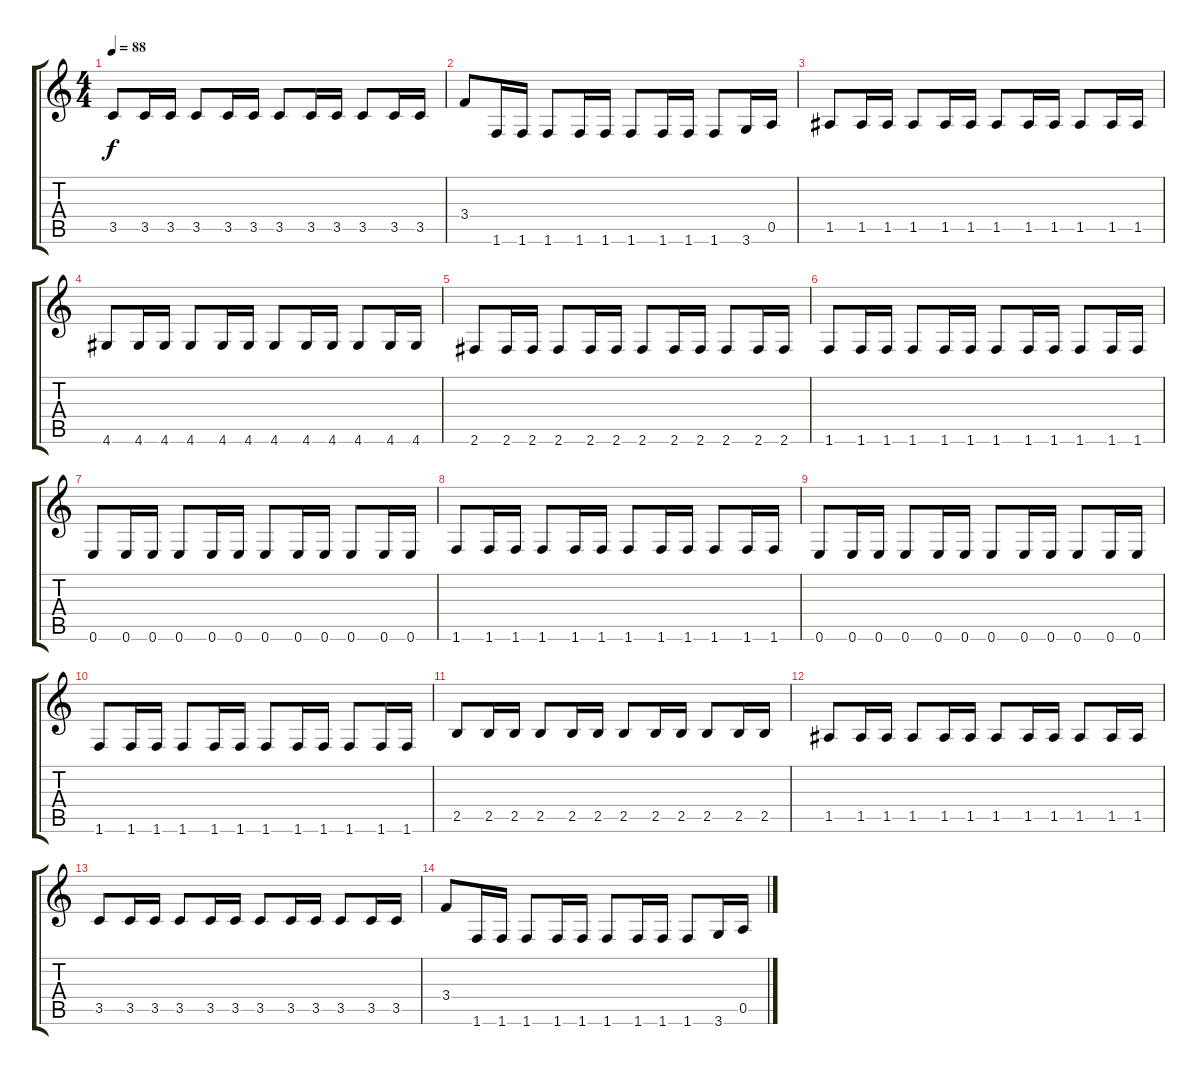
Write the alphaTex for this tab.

\track "" {instrument acousticguitarnylon}
\staff {score tabs}
\tuning (E4 B3 G3 D3 A2 E2) {hide}
\ts (4 4)
\tempo 88
\clef g2
\ks c
3.5.8{dy f} 3.5.16 3.5.16 3.5.8 3.5.16 3.5.16 3.5.8 3.5.16 3.5.16 3.5.8 3.5.16 3.5.16 |
3.4.8 1.6.16 1.6.16 1.6.8 1.6.16 1.6.16 1.6.8 1.6.16 1.6.16 1.6.8 3.6.16 0.5.16 |
1.5.8 1.5.16 1.5.16 1.5.8 1.5.16 1.5.16 1.5.8 1.5.16 1.5.16 1.5.8 1.5.16 1.5.16 |
4.6.8 4.6.16 4.6.16 4.6.8 4.6.16 4.6.16 4.6.8 4.6.16 4.6.16 4.6.8 4.6.16 4.6.16 |
2.6.8 2.6.16 2.6.16 2.6.8 2.6.16 2.6.16 2.6.8 2.6.16 2.6.16 2.6.8 2.6.16 2.6.16 |
1.6.8 1.6.16 1.6.16 1.6.8 1.6.16 1.6.16 1.6.8 1.6.16 1.6.16 1.6.8 1.6.16 1.6.16 |
0.6.8 0.6.16 0.6.16 0.6.8 0.6.16 0.6.16 0.6.8 0.6.16 0.6.16 0.6.8 0.6.16 0.6.16 |
1.6.8 1.6.16 1.6.16 1.6.8 1.6.16 1.6.16 1.6.8 1.6.16 1.6.16 1.6.8 1.6.16 1.6.16 |
0.6.8 0.6.16 0.6.16 0.6.8 0.6.16 0.6.16 0.6.8 0.6.16 0.6.16 0.6.8 0.6.16 0.6.16 |
1.6.8 1.6.16 1.6.16 1.6.8 1.6.16 1.6.16 1.6.8 1.6.16 1.6.16 1.6.8 1.6.16 1.6.16 |
2.5.8 2.5.16 2.5.16 2.5.8 2.5.16 2.5.16 2.5.8 2.5.16 2.5.16 2.5.8 2.5.16 2.5.16 |
1.5.8 1.5.16 1.5.16 1.5.8 1.5.16 1.5.16 1.5.8 1.5.16 1.5.16 1.5.8 1.5.16 1.5.16 |
3.5.8 3.5.16 3.5.16 3.5.8 3.5.16 3.5.16 3.5.8 3.5.16 3.5.16 3.5.8 3.5.16 3.5.16 |
3.4.8 1.6.16 1.6.16 1.6.8 1.6.16 1.6.16 1.6.8 1.6.16 1.6.16 1.6.8 3.6.16 0.5.16
